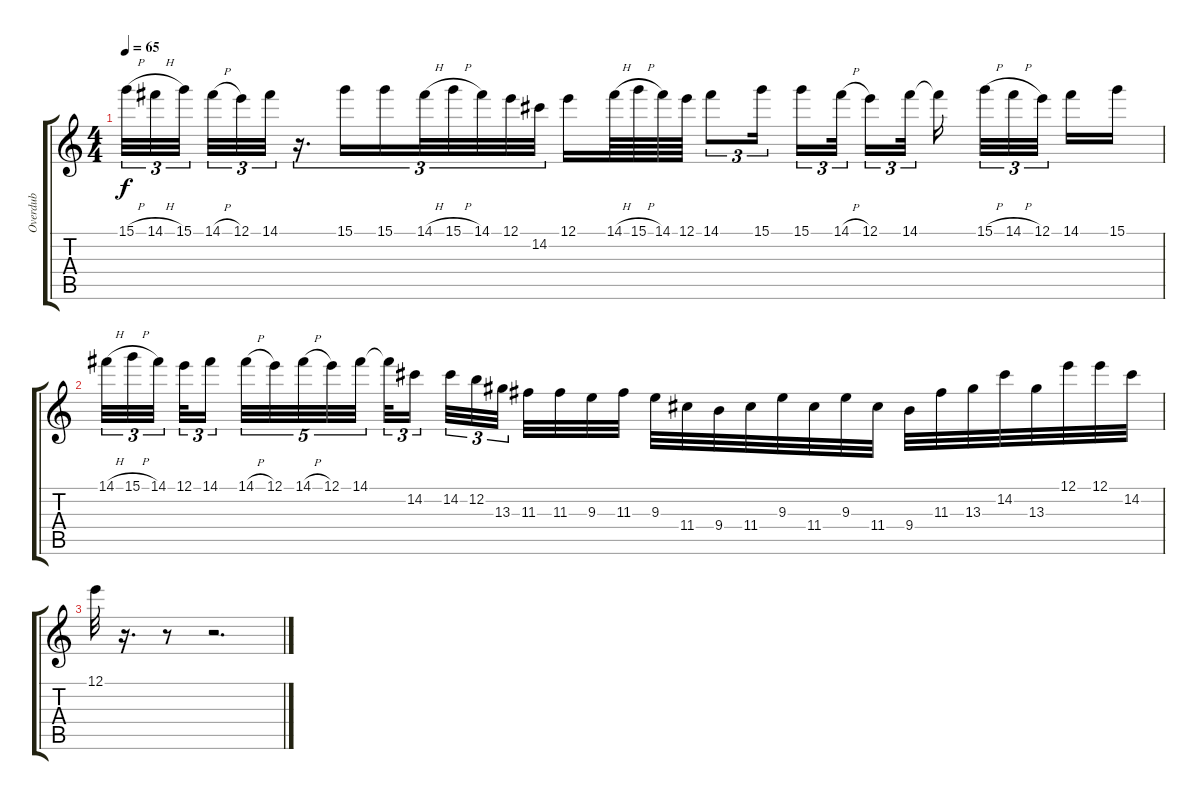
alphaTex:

\track ("Overdub" "Overdub") {instrument fretlessbass}
\staff {score tabs}
\tuning (E4 B3 G3 D3 A2 E2) {hide}
\ts (4 4)
\tempo 65
\clef g2
\ks c
15.1{h}.32{tu (3 2) dy f} 14.1{h}.32{tu (3 2)} 15.1.32{tu (3 2)} 14.1{h}.32{tu (3 2)} 12.1.32{tu (3 2)} 14.1.32{tu (3 2)} r.16{d tu (3 2)} 15.1.16{tu (3 2)} 15.1.16{tu (3 2)} 14.1{h}.32{tu (3 2)} 15.1{h}.32{tu (3 2)} 14.1.32{tu (3 2)} 12.1.32{tu (3 2)} 14.2.32{tu (3 2)} 12.1.16 14.1{h}.64 15.1{h}.64 14.1.64 12.1.64 14.1.8{tu (3 2)} 15.1.16{tu (3 2)} 15.1.16{tu (3 2)} 14.1{h}.32{tu (3 2)} 12.1.16{tu (3 2)} 14.1.32{tu (3 2)} 14.1{t}.16 15.1{h}.32{tu (3 2)} 14.1{h}.32{tu (3 2)} 12.1.32{tu (3 2)} 14.1.16 15.1.16 |
14.1{h}.32{tu (3 2)} 15.1{h}.32{tu (3 2)} 14.1.32{tu (3 2)} 12.1.32{tu (3 2)} 14.1.16{tu (3 2)} 14.1{h}.32{tu (5 4)} 12.1.32{tu (5 4)} 14.1{h}.32{tu (5 4)} 12.1.32{tu (5 4)} 14.1.32{tu (5 4)} 14.1{t}.32{tu (3 2)} 14.2.16{tu (3 2)} 14.2.32{tu (3 2)} 12.2.32{tu (3 2)} 13.3.32{tu (3 2)} 11.3.32 11.3.32 9.3.32 11.3.32 9.3.32 11.4.32 9.4.32 11.4.32 9.3.32 11.4.32 9.3.32 11.4.32 9.4.32 11.3.32 13.3.32 14.2.32 13.3.32 12.1.32 12.1.32 14.2.32 |
12.1.32 r.16{d} r.8 r.2{d}
